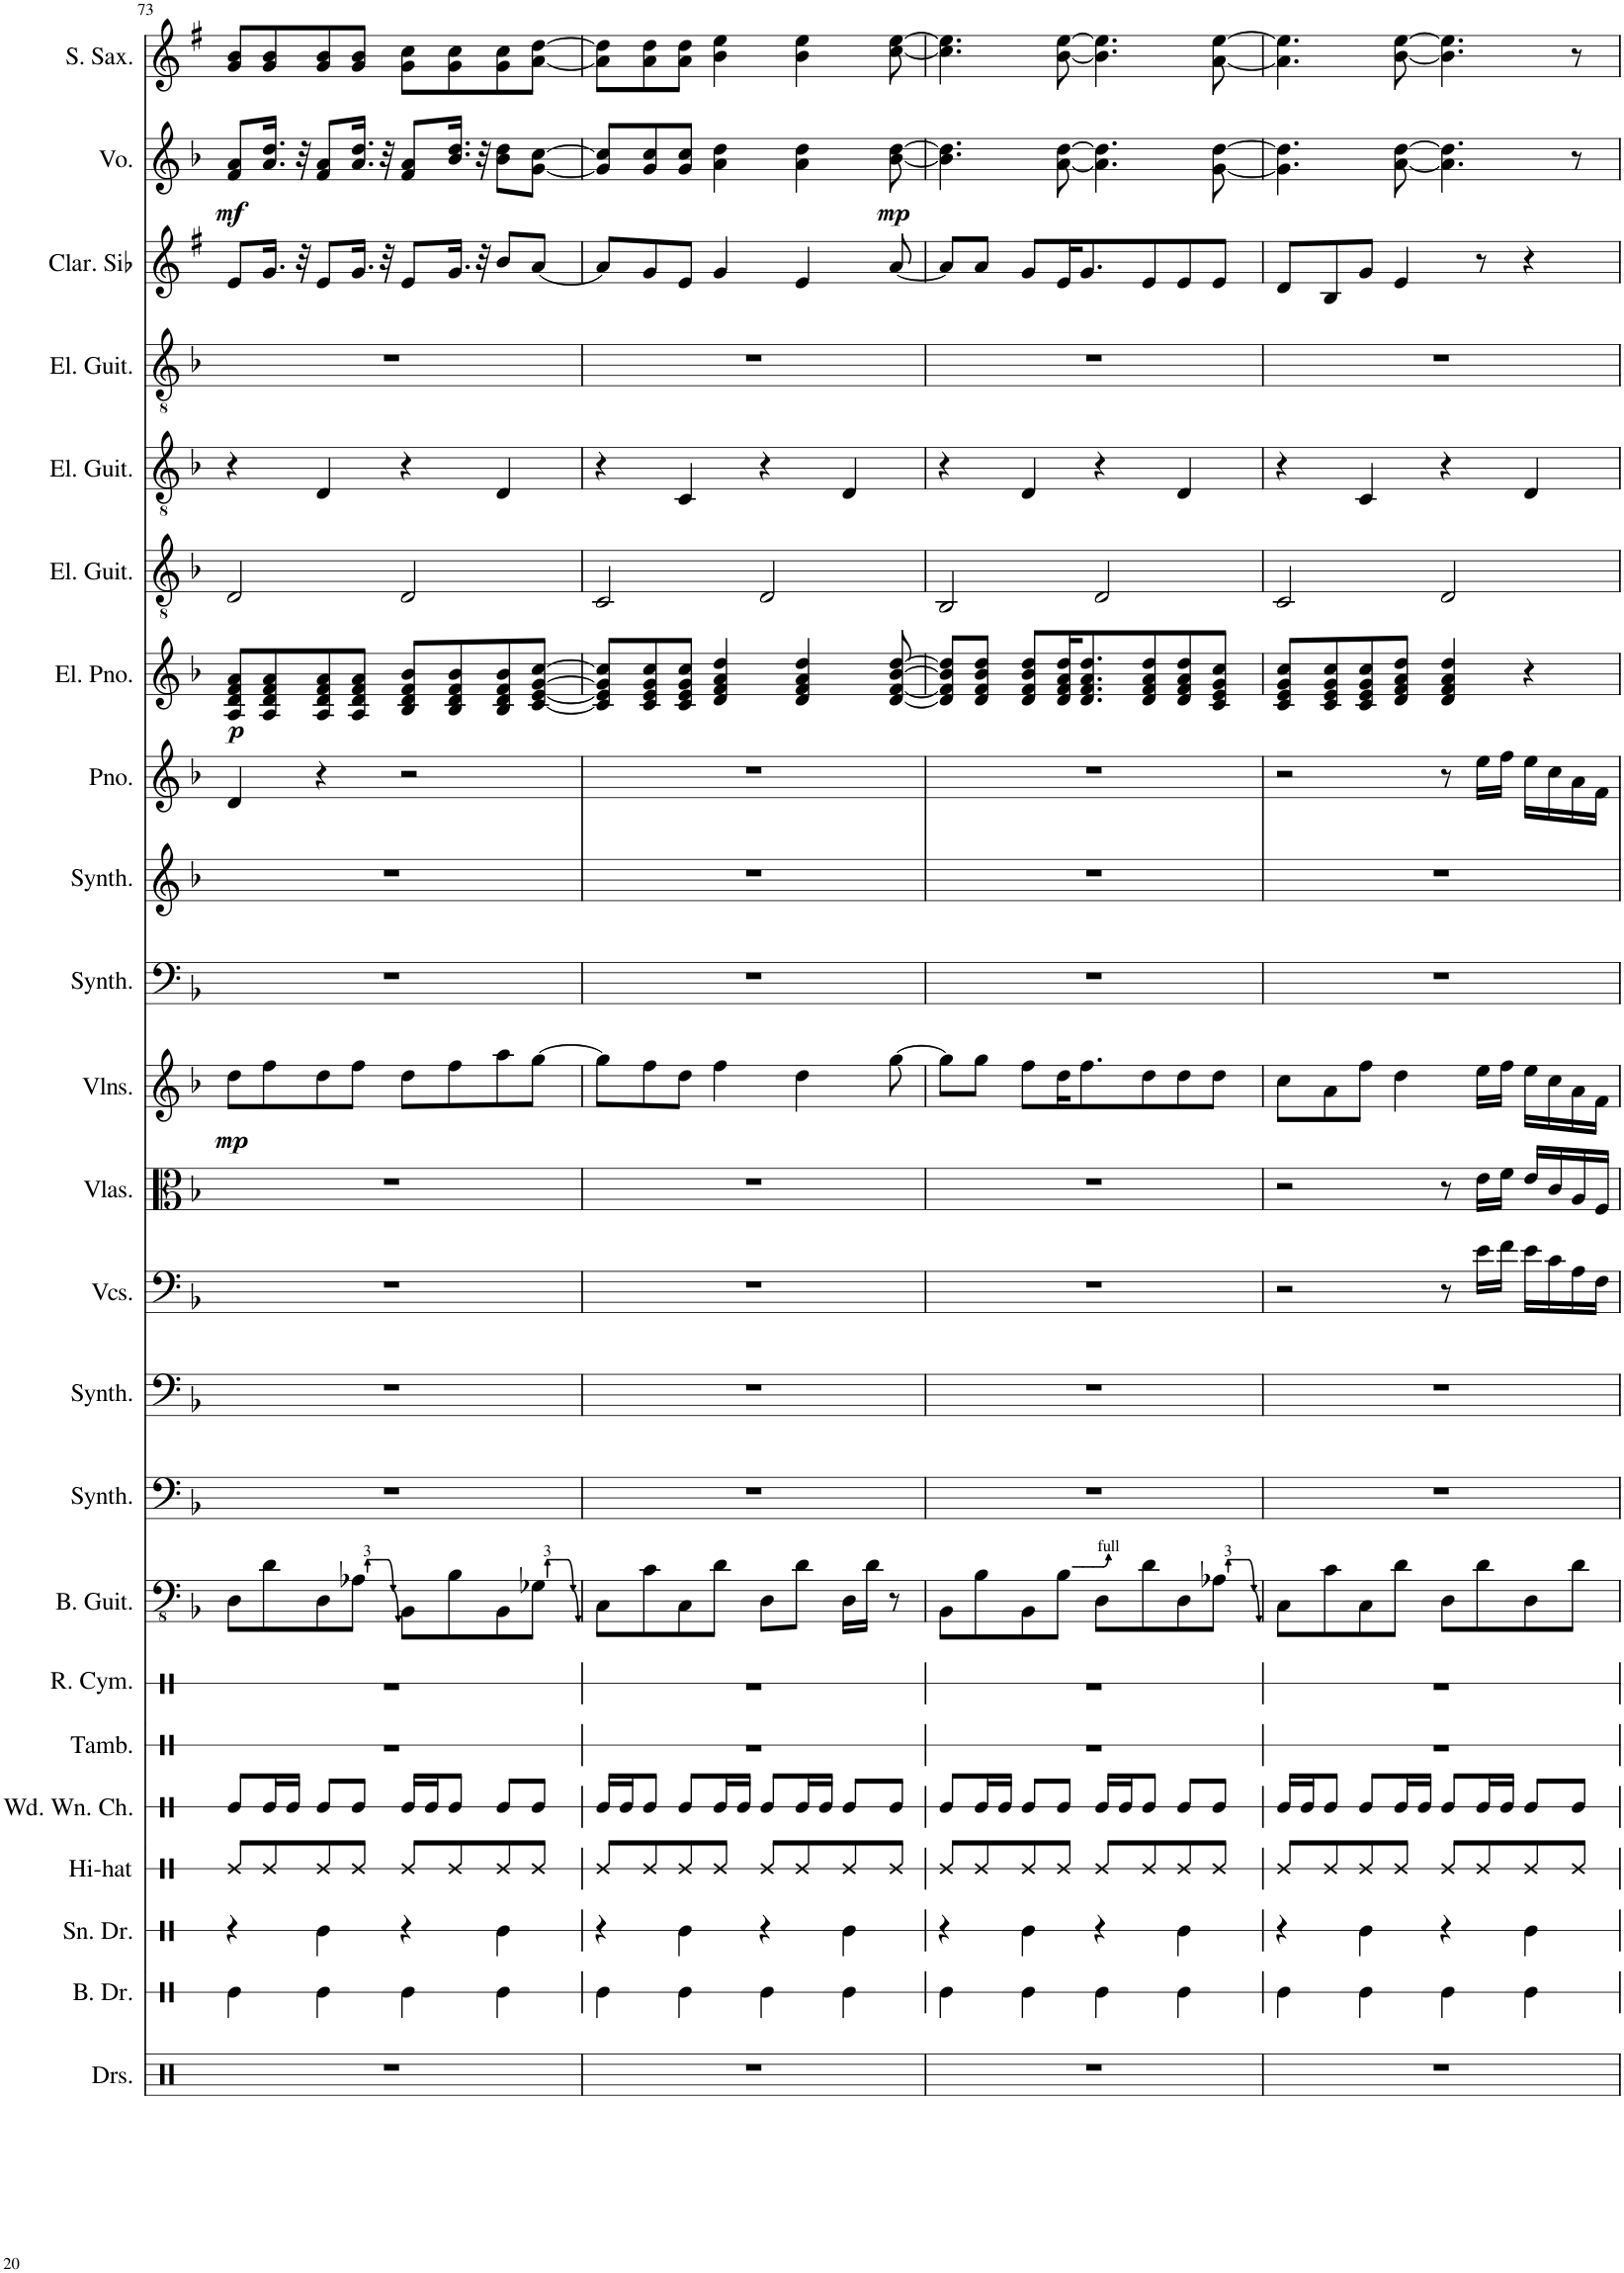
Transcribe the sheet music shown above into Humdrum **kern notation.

**kern	**kern	**kern	**kern	**kern	**kern	**kern	**kern	**kern	**kern	**kern	**kern	**kern	**dynam	**kern	**kern	**kern	**kern	**dynam	**kern	**kern	**kern	**kern	**kern	**dynam	**kern
*part23	*part22	*part21	*part20	*part19	*part18	*part17	*part16	*part15	*part14	*part13	*part12	*part11	*part11	*part10	*part9	*part8	*part7	*part7	*part6	*part5	*part4	*part3	*part2	*part2	*part1
*staff23	*staff22	*staff21	*staff20	*staff19	*staff18	*staff17	*staff16	*staff15	*staff14	*staff13	*staff12	*staff11	*staff11	*staff10	*staff9	*staff8	*staff7	*staff7	*staff6	*staff5	*staff4	*staff3	*staff2	*staff2	*staff1
*I"Drumset	*I"Bass Drum	*I"Snare Drum	*I"Hi-hat	*I"Wooden Wind Chimes	*I"Tambourine	*I"Ride Cymbal	*I"Bass Guitar	*I"Brass Synthesizer	*I"Brass Synthesizer	*I"Violoncellos	*I"Violas	*I"Violins	*	*I"Sweep Synthesizer	*I"Sci-fi Synthesizer	*I"Piano	*I"Electric Piano	*	*I"Electric Guitar	*I"Electric Guitar	*I"Electric Guitar	*I"Clarinette en Sib	*I"Voice	*	*I"Soprano Saxophone
*I'Drs.	*I'B. Dr.	*I'Sn. Dr.	*I'Hi-hat	*I'Wd. Wn. Ch.	*I'Tamb.	*I'R. Cym.	*I'B. Guit.	*I'Synth.	*I'Synth.	*I'Vcs.	*I'Vlas.	*I'Vlns.	*	*I'Synth.	*I'Synth.	*I'Pno.	*I'El. Pno.	*	*I'El. Guit.	*I'El. Guit.	*I'El. Guit.	*I'Clar. Sib	*I'Vo.	*	*I'S. Sax.
!!LO:PB:g=z
*clefX	*clefX	*clefX	*clefX	*clefX	*clefX	*clefX	*clefFv4	*clefF4	*clefF4	*clefF4	*clefC3	*clefG2	*	*clefF4	*clefG2	*clefG2	*clefG2	*	*clefGv2	*clefGv2	*clefGv2	*clefG2	*clefG2	*	*clefG2
*	*	*	*	*	*	*	*	*	*	*	*	*	*	*	*	*	*	*	*	*	*	*Trd1c2	*	*	*Trd1c2
*k[]	*k[]	*k[]	*k[]	*k[]	*k[]	*k[]	*k[b-]	*k[b-]	*k[b-]	*k[b-]	*k[b-]	*k[b-]	*	*k[b-]	*k[b-]	*k[b-]	*k[b-]	*	*k[b-]	*k[b-]	*k[b-]	*k[f#]	*k[b-]	*	*k[f#]
*M4/4	*M4/4	*M4/4	*M4/4	*M4/4	*M4/4	*M4/4	*M4/4	*M4/4	*M4/4	*M4/4	*M4/4	*M4/4	*	*M4/4	*M4/4	*M4/4	*M4/4	*	*M4/4	*M4/4	*M4/4	*M4/4	*M4/4	*	*M4/4
=73	=73	=73	=73	=73	=73	=73	=73	=73	=73	=73	=73	=73	=73	=73	=73	=73	=73	=73	=73	=73	=73	=73	=73	=73	=73
!	!	!	!	!	!	!	!	!	!	!	!	!	!LO:DY:b	!	!	!	!	!LO:DY:b	!	!	!	!	!	!LO:DY:b	!
1r	4Re\	4r	8Re/L	8Re/L	1r	1r	8DD\L	1r	1r	1r	1r	8dd\L	mp	1r	1r	4d/	8A/ 8d/ 8f/ 8a/L	p	2D/	4r	1r	8e/L	8f/ 8a/L	mf	8g/ 8b/L
.	.	.	8Re/	16Re/L	.	.	8D\	.	.	.	.	8ff\	.	.	.	.	8A/ 8d/ 8f/ 8a/	.	.	.	.	16.g/Jk	16.a/ 16.dd/Jk	.	8g/ 8b/
.	.	.	.	16Re/JJ	.	.	.	.	.	.	.	.	.	.	.	.	.	.	.	.	.	.	.	.	.
.	.	.	.	.	.	.	.	.	.	.	.	.	.	.	.	.	.	.	.	.	.	32r	32r	.	.
.	4Re\	4Re\	8Re/	8Re/L	.	.	8DD\	.	.	.	.	8dd\	.	.	.	4r	8A/ 8d/ 8f/ 8a/	.	.	4D/	.	8e/L	8f/ 8a/L	.	8g/ 8b/
.	.	.	8Re/J	8Re/J	.	.	8AA-X\J	.	.	.	.	8ff\J	.	.	.	.	8A/ 8d/ 8f/ 8a/J	.	.	.	.	16.g/Jk	16.a/ 16.dd/Jk	.	8g/ 8b/J
.	.	.	.	.	.	.	.	.	.	.	.	.	.	.	.	.	.	.	.	.	.	32r	32r	.	.
.	4Re\	4r	8Re/L	16Re/LL	.	.	8BBB-\L	.	.	.	.	8dd\L	.	.	.	2r	8B-/ 8d/ 8f/ 8b-/L	.	2D/	4r	.	8e/L	8f/ 8a/L	.	8g\ 8cc\L
.	.	.	.	16Re/J	.	.	.	.	.	.	.	.	.	.	.	.	.	.	.	.	.	.	.	.	.
.	.	.	8Re/	8Re/J	.	.	8BB-\	.	.	.	.	8ff\	.	.	.	.	8B-/ 8d/ 8f/ 8b-/	.	.	.	.	16.g/Jk	16.b-/ 16.dd/Jk	.	8g\ 8cc\
.	.	.	.	.	.	.	.	.	.	.	.	.	.	.	.	.	.	.	.	.	.	32r	32r	.	.
.	4Re\	4Re\	8Re/	8Re/L	.	.	8BBB-\	.	.	.	.	8aa\	.	.	.	.	8B-/ 8d/ 8f/ 8b-/	.	.	4D/	.	8b/L	8b-\ 8dd\L	.	8g\ 8cc\
.	.	.	8Re/J	8Re/J	.	.	8GG-X\J	.	.	.	.	[8gg\J	.	.	.	.	[8c/ [8e/ [8g/ [8cc/J	.	.	.	.	[8a/J	[8g\ [8cc\J	.	[8a\ [8dd\J
=74	=74	=74	=74	=74	=74	=74	=74	=74	=74	=74	=74	=74	=74	=74	=74	=74	=74	=74	=74	=74	=74	=74	=74	=74	=74
1r	4Re\	4r	8Re/L	16Re/LL	1r	1r	8CC\L	1r	1r	1r	1r	8gg\L]	.	1r	1r	1r	8c/] 8e/] 8g/] 8cc/]L	.	2C/	4r	1r	8a/L]	8g/] 8cc/]L	.	8a\] 8dd\]L
.	.	.	.	16Re/J	.	.	.	.	.	.	.	.	.	.	.	.	.	.	.	.	.	.	.	.	.
.	.	.	8Re/	8Re/J	.	.	8C\	.	.	.	.	8ff\	.	.	.	.	8c/ 8e/ 8g/ 8cc/	.	.	.	.	8g/	8g/ 8cc/	.	8a\ 8dd\
.	4Re\	4Re\	8Re/	8Re/L	.	.	8CC\	.	.	.	.	8dd\J	.	.	.	.	8c/ 8e/ 8g/ 8cc/J	.	.	4C/	.	8e/J	8g/ 8cc/J	.	8a\ 8dd\J
.	.	.	8Re/J	16Re/L	.	.	8D\J	.	.	.	.	4ff\	.	.	.	.	4d/ 4f/ 4a/ 4dd/	.	.	.	.	4g/	4a\ 4dd\	.	4b\ 4ee\
.	.	.	.	16Re/JJ	.	.	.	.	.	.	.	.	.	.	.	.	.	.	.	.	.	.	.	.	.
.	4Re\	4r	8Re/L	8Re/L	.	.	8DD\L	.	.	.	.	.	.	.	.	.	.	.	2D/	4r	.	.	.	.	.
.	.	.	8Re/	16Re/L	.	.	8D\J	.	.	.	.	4dd\	.	.	.	.	4d/ 4f/ 4a/ 4dd/	.	.	.	.	4e/	4a\ 4dd\	.	4b\ 4ee\
.	.	.	.	16Re/JJ	.	.	.	.	.	.	.	.	.	.	.	.	.	.	.	.	.	.	.	.	.
.	4Re\	4Re\	8Re/	8Re/L	.	.	16DD\LL	.	.	.	.	.	.	.	.	.	.	.	.	4D/	.	.	.	.	.
.	.	.	.	.	.	.	16D\JJ	.	.	.	.	.	.	.	.	.	.	.	.	.	.	.	.	.	.
!	!	!	!	!	!	!	!	!	!	!	!	!	!	!	!	!	!	!	!	!	!	!	!	!LO:DY:b	!
.	.	.	8Re/J	8Re/J	.	.	8r	.	.	.	.	[8gg\	.	.	.	.	[8d/ [8f/ [8b-/ [8dd/	.	.	.	.	[8a/	[8b-\ [8dd\	mp	[8cc\ [8ee\
=75	=75	=75	=75	=75	=75	=75	=75	=75	=75	=75	=75	=75	=75	=75	=75	=75	=75	=75	=75	=75	=75	=75	=75	=75	=75
1r	4Re\	4r	8Re/L	8Re/L	1r	1r	8BBB-\L	1r	1r	1r	1r	8gg\L]	.	1r	1r	1r	8d/] 8f/] 8b-/] 8dd/]L	.	2BB-/	4r	1r	8a/L]	4.b-\] 4.dd\]	.	4.cc\] 4.ee\]
.	.	.	8Re/	16Re/L	.	.	8BB-\	.	.	.	.	8gg\J	.	.	.	.	8d/ 8f/ 8b-/ 8dd/J	.	.	.	.	8a/J	.	.	.
.	.	.	.	16Re/JJ	.	.	.	.	.	.	.	.	.	.	.	.	.	.	.	.	.	.	.	.	.
.	4Re\	4Re\	8Re/	8Re/L	.	.	8BBB-\	.	.	.	.	8ff\L	.	.	.	.	8d/ 8f/ 8b-/ 8dd/L	.	.	4D/	.	8g/L	.	.	.
.	.	.	8Re/J	8Re/J	.	.	8BB-\J	.	.	.	.	16dd\K	.	.	.	.	16d/ 16f/ 16a/ 16dd/K	.	.	.	.	16e/K	[8a\ [8dd\	.	[8b\ [8ee\
.	.	.	.	.	.	.	.	.	.	.	.	8.ff\	.	.	.	.	8.d/ 8.f/ 8.a/ 8.dd/	.	.	.	.	8.g/	.	.	.
.	4Re\	4r	8Re/L	16Re/LL	.	.	8DD\L	.	.	.	.	.	.	.	.	.	.	.	2D/	4r	.	.	4.a\] 4.dd\]	.	4.b\] 4.ee\]
.	.	.	.	16Re/J	.	.	.	.	.	.	.	.	.	.	.	.	.	.	.	.	.	.	.	.	.
.	.	.	8Re/	8Re/J	.	.	8D\	.	.	.	.	8dd\	.	.	.	.	8d/ 8f/ 8a/ 8dd/	.	.	.	.	8e/	.	.	.
.	4Re\	4Re\	8Re/	8Re/L	.	.	8DD\	.	.	.	.	8dd\	.	.	.	.	8d/ 8f/ 8a/ 8dd/	.	.	4D/	.	8e/	.	.	.
.	.	.	8Re/J	8Re/J	.	.	8AA-X\J	.	.	.	.	8dd\J	.	.	.	.	8c/ 8e/ 8g/ 8cc/J	.	.	.	.	8e/J	[8g\ [8dd\	.	[8a\ [8ee\
=76	=76	=76	=76	=76	=76	=76	=76	=76	=76	=76	=76	=76	=76	=76	=76	=76	=76	=76	=76	=76	=76	=76	=76	=76	=76
1r	4Re\	4r	8Re/L	16Re/LL	1r	1r	8CC\L	1r	1r	2r	2r	8cc\L	.	1r	1r	2r	8c/ 8e/ 8g/ 8cc/L	.	2C/	4r	1r	8d/L	4.g\] 4.dd\]	.	4.a\] 4.ee\]
.	.	.	.	16Re/J	.	.	.	.	.	.	.	.	.	.	.	.	.	.	.	.	.	.	.	.	.
.	.	.	8Re/	8Re/J	.	.	8C\	.	.	.	.	8a\	.	.	.	.	8c/ 8e/ 8g/ 8cc/	.	.	.	.	8B/	.	.	.
.	4Re\	4Re\	8Re/	8Re/L	.	.	8CC\	.	.	.	.	8ff\J	.	.	.	.	8c/ 8e/ 8g/ 8cc/	.	.	4C/	.	8g/J	.	.	.
.	.	.	8Re/J	16Re/L	.	.	8D\J	.	.	.	.	4dd\	.	.	.	.	8d/ 8f/ 8a/ 8dd/J	.	.	.	.	4e/	[8a\ [8dd\	.	[8b\ [8ee\
.	.	.	.	16Re/JJ	.	.	.	.	.	.	.	.	.	.	.	.	.	.	.	.	.	.	.	.	.
.	4Re\	4r	8Re/L	8Re/L	.	.	8DD\L	.	.	8r	8r	.	.	.	.	8r	4d/ 4f/ 4a/ 4dd/	.	2D/	4r	.	.	4.a\] 4.dd\]	.	4.b\] 4.ee\]
.	.	.	8Re/	16Re/L	.	.	8D\	.	.	16e\LL	16e\LL	16ee\LL	.	.	.	16ee\LL	.	.	.	.	.	8r	.	.	.
.	.	.	.	16Re/JJ	.	.	.	.	.	16f\JJ	16f\JJ	16ff\JJ	.	.	.	16ff\JJ	.	.	.	.	.	.	.	.	.
.	4Re\	4Re\	8Re/	8Re/L	.	.	8DD\	.	.	16e\LL	16e/LL	16ee\LL	.	.	.	16ee\LL	4r	.	.	4D/	.	4r	.	.	.
.	.	.	.	.	.	.	.	.	.	16c\	16c/	16cc\	.	.	.	16cc\	.	.	.	.	.	.	.	.	.
.	.	.	8Re/J	8Re/J	.	.	8D\J	.	.	16A\	16A/	16a\	.	.	.	16a\	.	.	.	.	.	.	8r	.	8r
.	.	.	.	.	.	.	.	.	.	16F\JJ	16F/JJ	16f\JJ	.	.	.	16f\JJ	.	.	.	.	.	.	.	.	.
=	=	=	=	=	=	=	=	=	=	=	=	=	=	=	=	=	=	=	=	=	=	=	=	=	=
*-	*-	*-	*-	*-	*-	*-	*-	*-	*-	*-	*-	*-	*-	*-	*-	*-	*-	*-	*-	*-	*-	*-	*-	*-	*-
